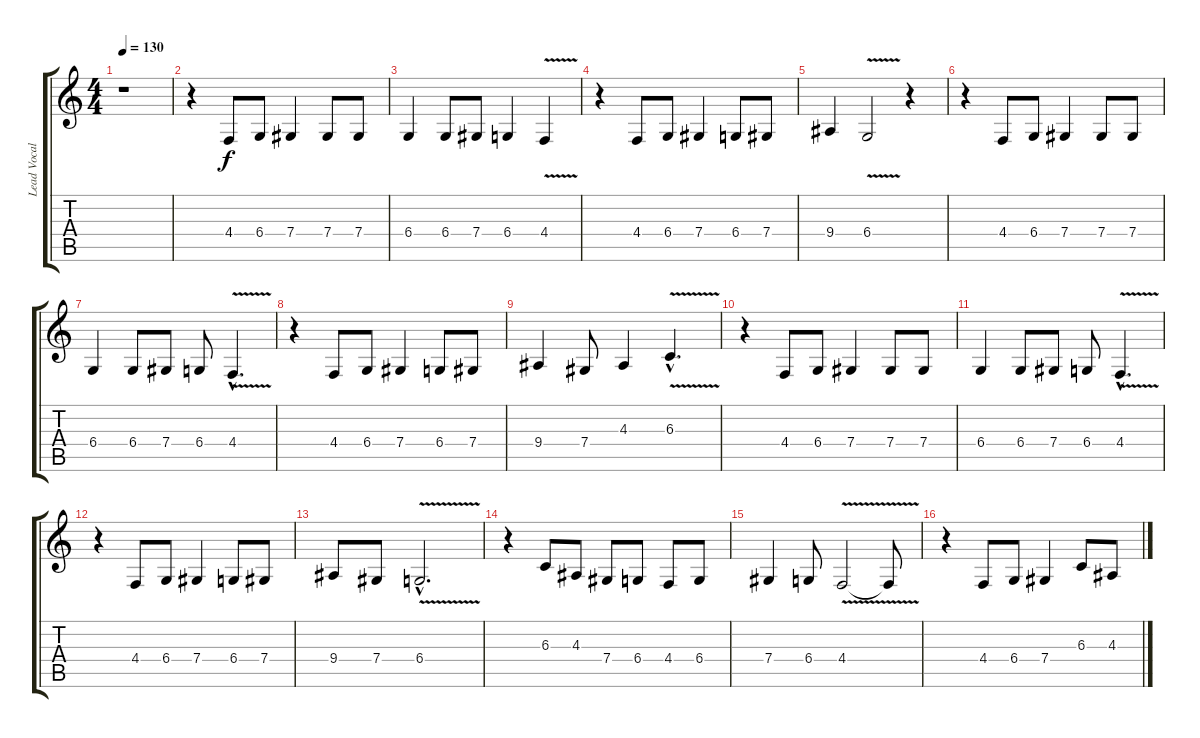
\track ("Lead Vocal" "Lead Vocal") {instrument tenorsax}
\staff {score tabs}
\tuning (Eb4 Bb3 Gb3 Db3 Ab2 Eb2) {hide}
\ts (4 4)
\tempo 130
\clef g2
\ks c
r.1{dy f} |
r.4 4.4.8 6.4.8 7.4.4 7.4.8 7.4.8 |
6.4.4 6.4.8 7.4.8 6.4.4 4.4{v}.4 |
r.4 4.4.8 6.4.8 7.4.4 6.4.8 7.4.8 |
9.4.4 6.4{v}.2 r.4 |
r.4 4.4.8 6.4.8 7.4.4 7.4.8 7.4.8 |
6.4.4 6.4.8 7.4.8 6.4.8 4.4{v hac}.4{d} |
r.4 4.4.8 6.4.8 7.4.4 6.4.8 7.4.8 |
9.4.4 7.4.8 4.3.4 6.3{v hac}.4{d} |
r.4 4.4.8 6.4.8 7.4.4 7.4.8 7.4.8 |
6.4.4 6.4.8 7.4.8 6.4.8 4.4{v hac}.4{d} |
r.4 4.4.8 6.4.8 7.4.4 6.4.8 7.4.8 |
9.4.8 7.4.8 6.4{v hac}.2{d} |
r.4 6.3.8 4.3.8 7.4.8 6.4.8 4.4.8 6.4.8 |
7.4.4 6.4.8 4.4{v}.2 4.4{t}.8 |
r.4 4.4.8 6.4.8 7.4.4 6.3.8 4.3.8
